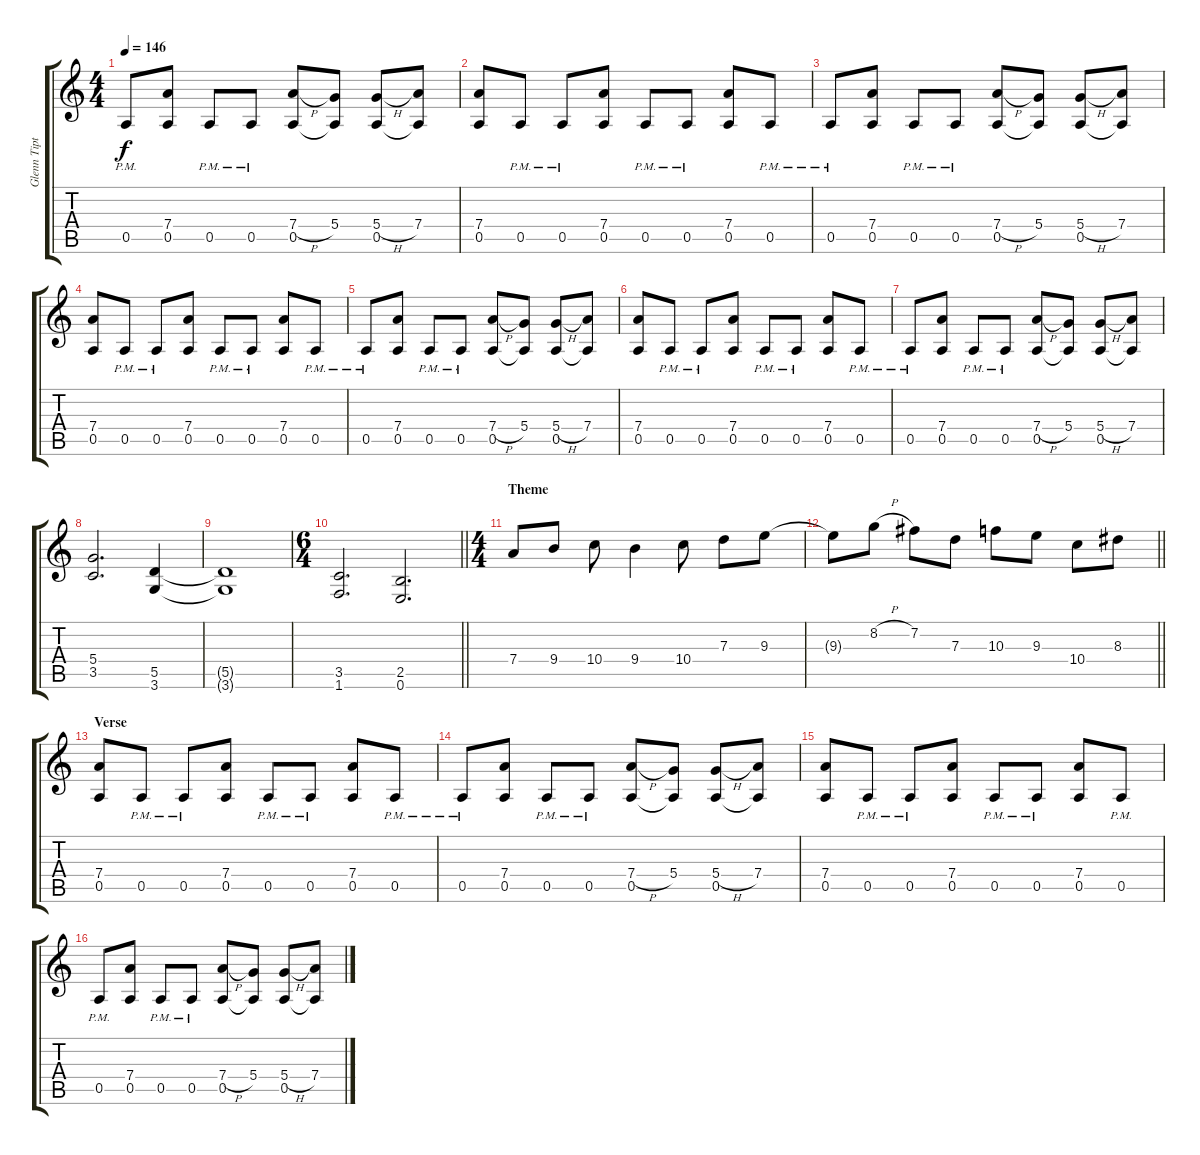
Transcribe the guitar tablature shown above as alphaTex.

\track ("Glenn Tipton" "Glenn Tipt") {instrument overdrivenguitar}
\staff {score tabs}
\tuning (E4 B3 G3 D3 A2 E2) {hide}
\ts (4 4)
\tempo 146
\clef g2
\ks c
0.5{pm}.8{dy f} (7.4 0.5).8 0.5{pm}.8 0.5{pm}.8 (7.4{h} 0.5).8 (5.4 0.5{t}).8 (5.4{h} 0.5).8 (7.4 0.5{t}).8 |
(7.4 0.5).8 0.5{pm}.8 0.5{pm}.8 (7.4 0.5).8 0.5{pm}.8 0.5{pm}.8 (7.4 0.5).8 0.5{pm}.8 |
0.5{pm}.8 (7.4 0.5).8 0.5{pm}.8 0.5{pm}.8 (7.4{h} 0.5).8 (5.4 0.5{t}).8 (5.4{h} 0.5).8 (7.4 0.5{t}).8 |
(7.4 0.5).8 0.5{pm}.8 0.5{pm}.8 (7.4 0.5).8 0.5{pm}.8 0.5{pm}.8 (7.4 0.5).8 0.5{pm}.8 |
0.5{pm}.8 (7.4 0.5).8 0.5{pm}.8 0.5{pm}.8 (7.4{h} 0.5).8 (5.4 0.5{t}).8 (5.4{h} 0.5).8 (7.4 0.5{t}).8 |
(7.4 0.5).8 0.5{pm}.8 0.5{pm}.8 (7.4 0.5).8 0.5{pm}.8 0.5{pm}.8 (7.4 0.5).8 0.5{pm}.8 |
0.5{pm}.8 (7.4 0.5).8 0.5{pm}.8 0.5{pm}.8 (7.4{h} 0.5).8 (5.4 0.5{t}).8 (5.4{h} 0.5).8 (7.4 0.5{t}).8 |
(5.4 3.5).2{d} (5.5 3.6).4 |
(5.5{t} 3.6{t}).1 |
\ts (6 4)
\barLineRight lightlight
(3.5 1.6).2{d} (2.5 0.6).2{d} |
\ts (4 4)
\section ("" "Theme")
7.4.8 9.4.8 10.4.8 9.4.4 10.4.8 7.3.8 9.3.8 |
\barLineRight lightlight
9.3{t}.8 8.2{h}.8 7.2.8 7.3.8 10.3.8 9.3.8 10.4.8 8.3.8 |
\section ("" "Verse")
(7.4 0.5).8 0.5{pm}.8 0.5{pm}.8 (7.4 0.5).8 0.5{pm}.8 0.5{pm}.8 (7.4 0.5).8 0.5{pm}.8 |
0.5{pm}.8 (7.4 0.5).8 0.5{pm}.8 0.5{pm}.8 (7.4{h} 0.5).8 (5.4 0.5{t}).8 (5.4{h} 0.5).8 (7.4 0.5{t}).8 |
(7.4 0.5).8 0.5{pm}.8 0.5{pm}.8 (7.4 0.5).8 0.5{pm}.8 0.5{pm}.8 (7.4 0.5).8 0.5{pm}.8 |
0.5{pm}.8 (7.4 0.5).8 0.5{pm}.8 0.5{pm}.8 (7.4{h} 0.5).8 (5.4 0.5{t}).8 (5.4{h} 0.5).8 (7.4 0.5{t}).8
